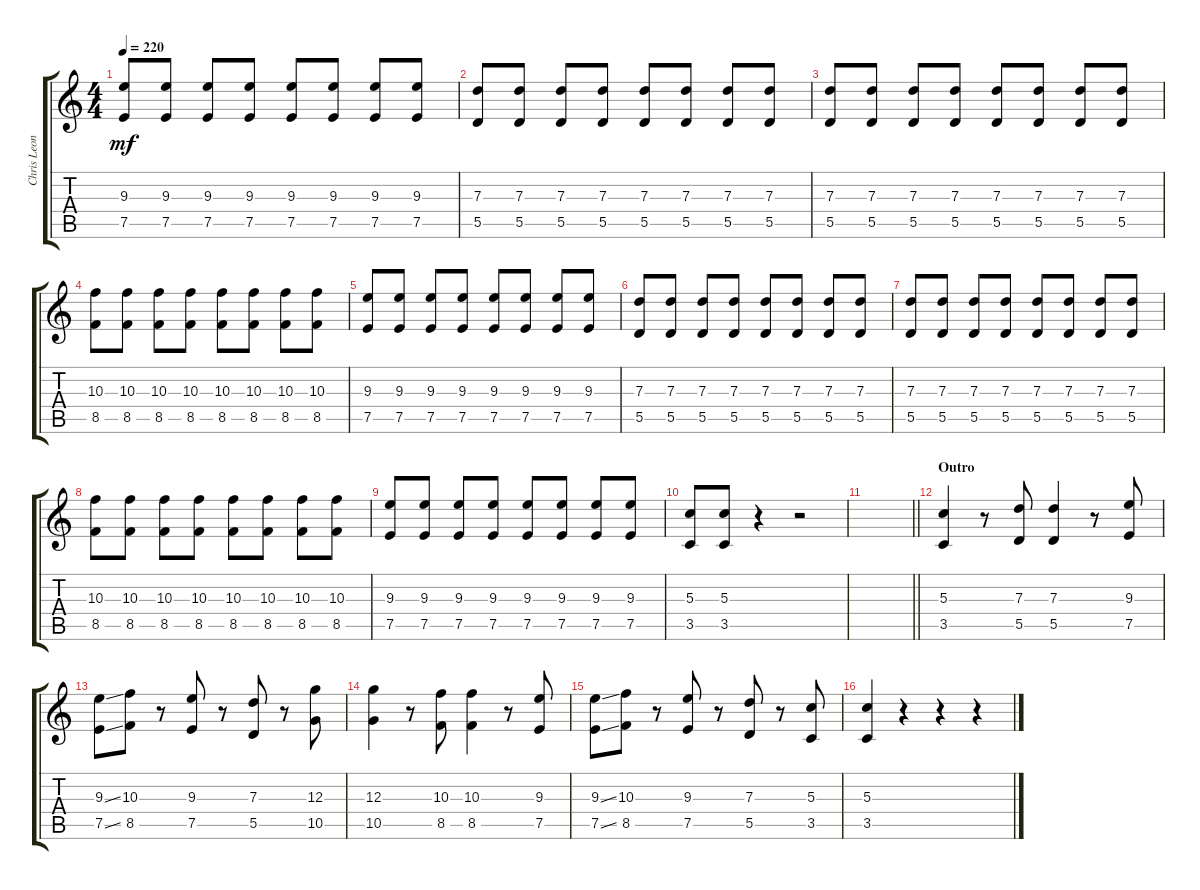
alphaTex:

\track ("Chris Leonard" "Chris Leon") {instrument overdrivenguitar}
\staff {score tabs}
\tuning (E4 B3 G3 D3 A2 D2) {hide}
\ts (4 4)
\tempo 220
\clef g2
\ks c
(9.3 7.5).8{dy mf} (9.3 7.5).8 (9.3 7.5).8 (9.3 7.5).8 (9.3 7.5).8 (9.3 7.5).8 (9.3 7.5).8 (9.3 7.5).8 |
(7.3 5.5).8 (7.3 5.5).8 (7.3 5.5).8 (7.3 5.5).8 (7.3 5.5).8 (7.3 5.5).8 (7.3 5.5).8 (7.3 5.5).8 |
(7.3 5.5).8 (7.3 5.5).8 (7.3 5.5).8 (7.3 5.5).8 (7.3 5.5).8 (7.3 5.5).8 (7.3 5.5).8 (7.3 5.5).8 |
(10.3 8.5).8 (10.3 8.5).8 (10.3 8.5).8 (10.3 8.5).8 (10.3 8.5).8 (10.3 8.5).8 (10.3 8.5).8 (10.3 8.5).8 |
(9.3 7.5).8 (9.3 7.5).8 (9.3 7.5).8 (9.3 7.5).8 (9.3 7.5).8 (9.3 7.5).8 (9.3 7.5).8 (9.3 7.5).8 |
(7.3 5.5).8 (7.3 5.5).8 (7.3 5.5).8 (7.3 5.5).8 (7.3 5.5).8 (7.3 5.5).8 (7.3 5.5).8 (7.3 5.5).8 |
(7.3 5.5).8 (7.3 5.5).8 (7.3 5.5).8 (7.3 5.5).8 (7.3 5.5).8 (7.3 5.5).8 (7.3 5.5).8 (7.3 5.5).8 |
(10.3 8.5).8 (10.3 8.5).8 (10.3 8.5).8 (10.3 8.5).8 (10.3 8.5).8 (10.3 8.5).8 (10.3 8.5).8 (10.3 8.5).8 |
(9.3 7.5).8 (9.3 7.5).8 (9.3 7.5).8 (9.3 7.5).8 (9.3 7.5).8 (9.3 7.5).8 (9.3 7.5).8 (9.3 7.5).8 |
(5.3 3.5).8 (5.3 3.5).8 r.4 r.2 |
\barLineRight lightlight
|
\section ("" "Outro")
(5.3 3.5).4 r.8 (7.3 5.5).8 (7.3 5.5).4 r.8 (9.3 7.5).8 |
(9.3{ss} 7.5{ss}).8 (10.3 8.5).8 r.8 (9.3 7.5).8 r.8 (7.3 5.5).8 r.8 (12.3 10.5).8 |
(12.3 10.5).4 r.8 (10.3 8.5).8 (10.3 8.5).4 r.8 (9.3 7.5).8 |
(9.3{ss} 7.5{ss}).8 (10.3 8.5).8 r.8 (9.3 7.5).8 r.8 (7.3 5.5).8 r.8 (5.3 3.5).8 |
(5.3 3.5).4 r.4 r.4 r.4
